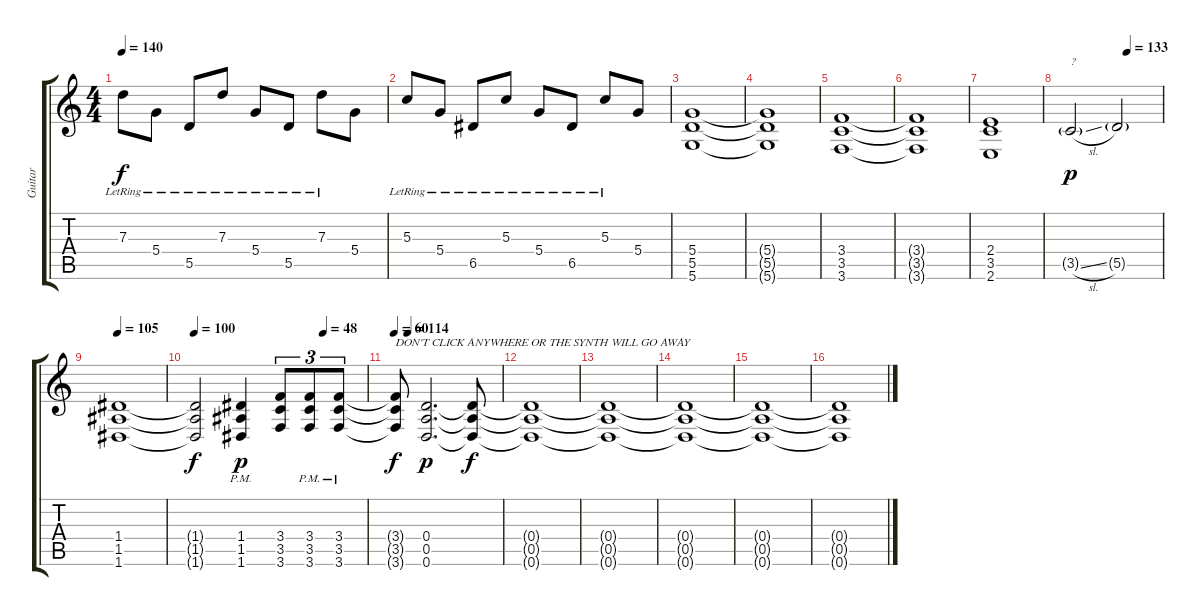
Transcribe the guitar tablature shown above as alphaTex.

\track ("Guitar" "Guitar") {instrument distortionguitar}
\staff {score tabs}
\tuning (E4 B3 G3 D3 A2 D2) {hide}
\ts (4 4)
\tempo 140
\clef g2
\ks c
7.3{lr}.8{dy f} 5.4{lr}.8 5.5{lr}.8 7.3{lr}.8 5.4{lr}.8 5.5{lr}.8 7.3{lr}.8 5.4.8 |
5.3{lr}.8 5.4{lr}.8 6.5{lr}.8 5.3{lr}.8 5.4{lr}.8 6.5{lr}.8 5.3{lr}.8 5.4.8 |
(5.4 5.5 5.6).1{volume 10 balance 3} |
(5.4{t} 5.5{t} 5.6{t}).1 |
(3.4 3.5 3.6).1 |
(3.4{t} 3.5{t} 3.6{t}).1 |
(2.4 3.5 2.6).1 |
\tempo (133 0.625)
3.5{sl g}.2{txt "?" dy p} 5.5{g}.2 |
\tempo 105
(1.4 1.5 1.6).1 |
\tempo 100
\tempo (48 0.75)
(1.4{t} 1.5{t} 1.6{t}).2{dy f} (1.4{pm} 1.5{pm} 1.6{pm}).4{dy p} (3.4 3.5 3.6).8{tu (3 2)} (3.4{pm} 3.5{pm} 3.6{pm}).8{tu (3 2)} (3.4{pm} 3.5{pm} 3.6{pm}).8{tu (3 2)} |
\tempo 60
\tempo (114 0.125)
(3.4{t} 3.5{t} 3.6{t}).8{txt "DON'T CLICK ANYWHERE OR THE SYNTH WILL GO AWAY" dy f} (0.4 0.5 0.6).2{d dy p volume 0} (0.4{t} 0.5{t} 0.6{t}).8{dy f} |
(0.4{t} 0.5{t} 0.6{t}).1 |
(0.4{t} 0.5{t} 0.6{t}).1 |
(0.4{t} 0.5{t} 0.6{t}).1 |
(0.4{t} 0.5{t} 0.6{t}).1 |
(0.4{t} 0.5{t} 0.6{t}).1
